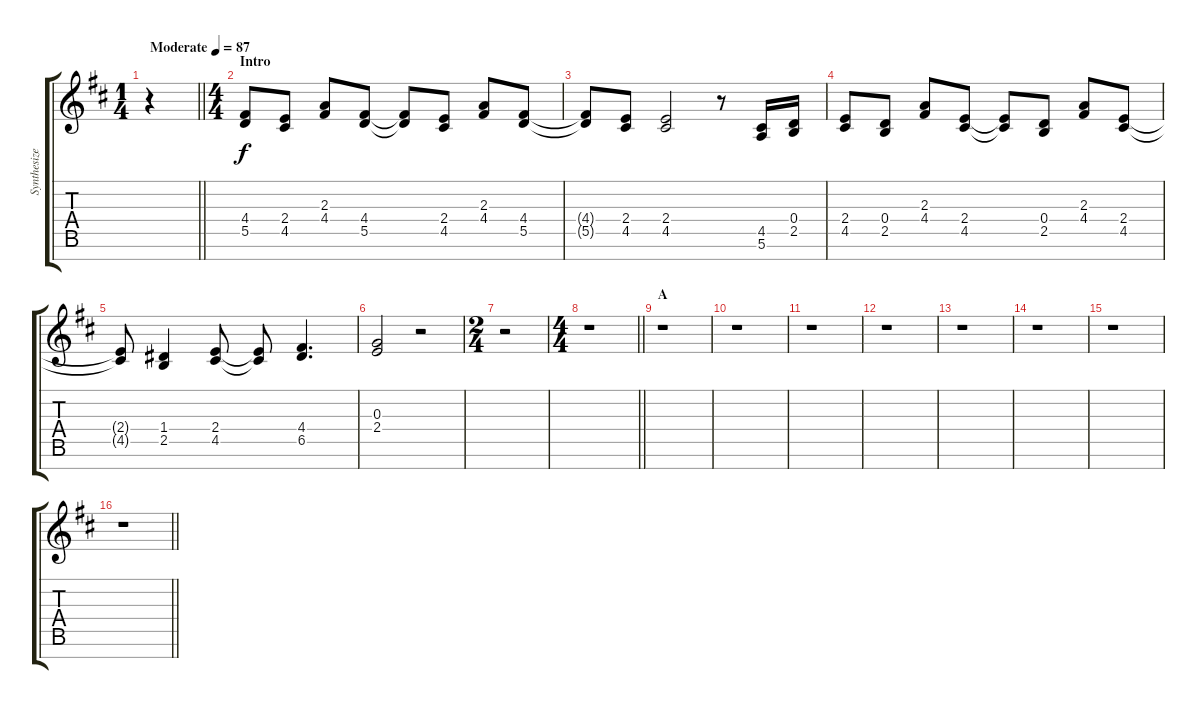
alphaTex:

\track ("Synthesizer I" "Synthesize") {instrument flute}
\staff {score tabs}
\tuning (E5 B4 G4 D4 A3 E3 B2) {hide}
\ts (1 4)
\tempo (87 "Moderate")
\clef g2
\barLineRight lightlight
\ks d
r.4{dy f instrument flute} |
\ts (4 4)
\section ("" "Intro")
(4.4 5.5).8 (2.4 4.5).8 (2.3 4.4).8 (4.4 5.5).8 (4.4{t} 5.5{t}).8 (2.4 4.5).8 (2.3 4.4).8 (4.4 5.5).8 |
(4.4{t} 5.5{t}).8 (2.4 4.5).8 (2.4 4.5).2 r.8 (4.5 5.6).16 (0.4 2.5).16 |
(2.4 4.5).8 (0.4 2.5).8 (2.3 4.4).8 (2.4 4.5).8 (2.4{t} 4.5{t}).8 (0.4 2.5).8 (2.3 4.4).8 (2.4 4.5).8 |
(2.4{t} 4.5{t}).8 (1.4 2.5).4 (2.4 4.5).8 (2.4{t} 4.5{t}).8 (4.4 6.5).4{d} |
(0.3 2.4).2 r.2 |
\ts (2 4)
r.2 |
\ts (4 4)
\barLineRight lightlight
r.1 |
\section ("" "A")
r.1 |
r.1 |
r.1 |
r.1 |
r.1 |
r.1 |
r.1 |
\barLineRight lightlight
r.1
